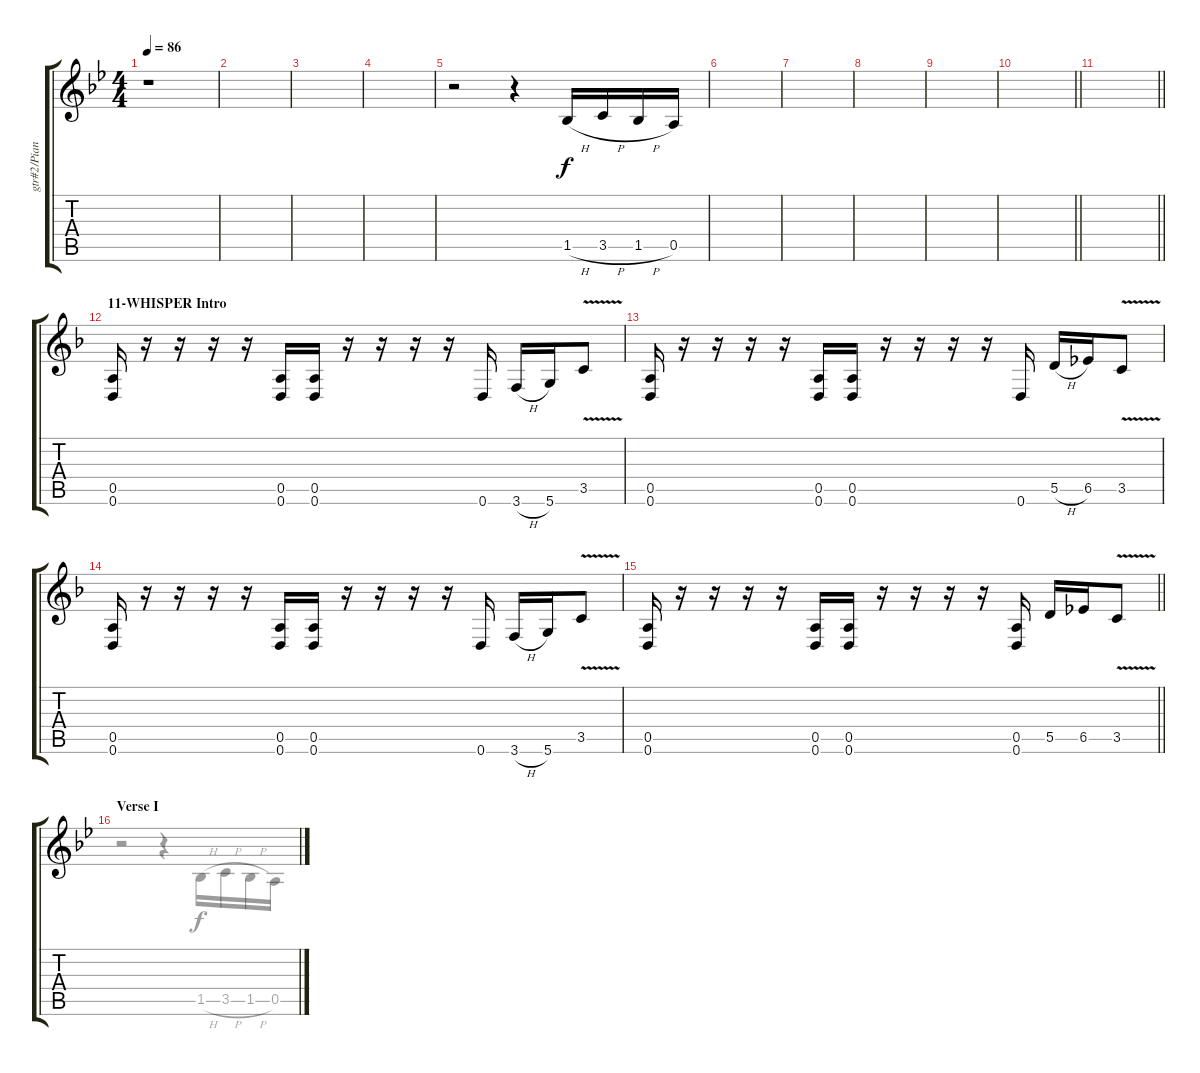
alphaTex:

\track ("gtr#2/Piano#1" "gtr#2/Pian") {instrument overdrivenguitar}
\staff {score tabs}
\tuning (E4 B3 G3 D3 A2 D2) {hide}
\voice
\ts (4 4)
\tempo 86
\clef g2
\ks gminor
r.1{dy f volume 5} |
|
|
|
r.2{volume 2} r.4 1.5{h}.16 3.5{h}.16 1.5{h}.16 0.5.16 |
|
|
|
|
\barLineRight lightlight
|
\barLineRight lightlight
|
\section ("" "11-WHISPER Intro")
\ks f
(0.5 0.6).16{volume 13} r.16 r.16 r.16 r.16 (0.5 0.6).16 (0.5 0.6).16 r.16 r.16 r.16 r.16 0.6.16 3.6{h}.16 5.6.16 3.5{v}.8 |
(0.5 0.6).16 r.16 r.16 r.16 r.16 (0.5 0.6).16 (0.5 0.6).16 r.16 r.16 r.16 r.16 0.6.16 5.5{h}.16 6.5.16 3.5{v}.8 |
(0.5 0.6).16 r.16 r.16 r.16 r.16 (0.5 0.6).16 (0.5 0.6).16 r.16 r.16 r.16 r.16 0.6.16 3.6{h}.16 5.6.16 3.5{v}.8 |
\barLineRight lightlight
(0.5 0.6).16 r.16 r.16 r.16 r.16 (0.5 0.6).16 (0.5 0.6).16 r.16 r.16 r.16 r.16 (0.5 0.6).16 5.5.16 6.5.16 3.5{v}.8 |
\section ("" "Verse I")
\voice
\clef g2
\ottava regular
\simile none
\ks gminor
r.2{dy f} r.4 1.5{h}.16 3.5{h}.16 1.5{h}.16 0.5.16 |
|
|
|
|
|
|
|
|
\barLineRight lightlight
|
\barLineRight lightlight
|
\ks f
|
|
|
\barLineRight lightlight
|
